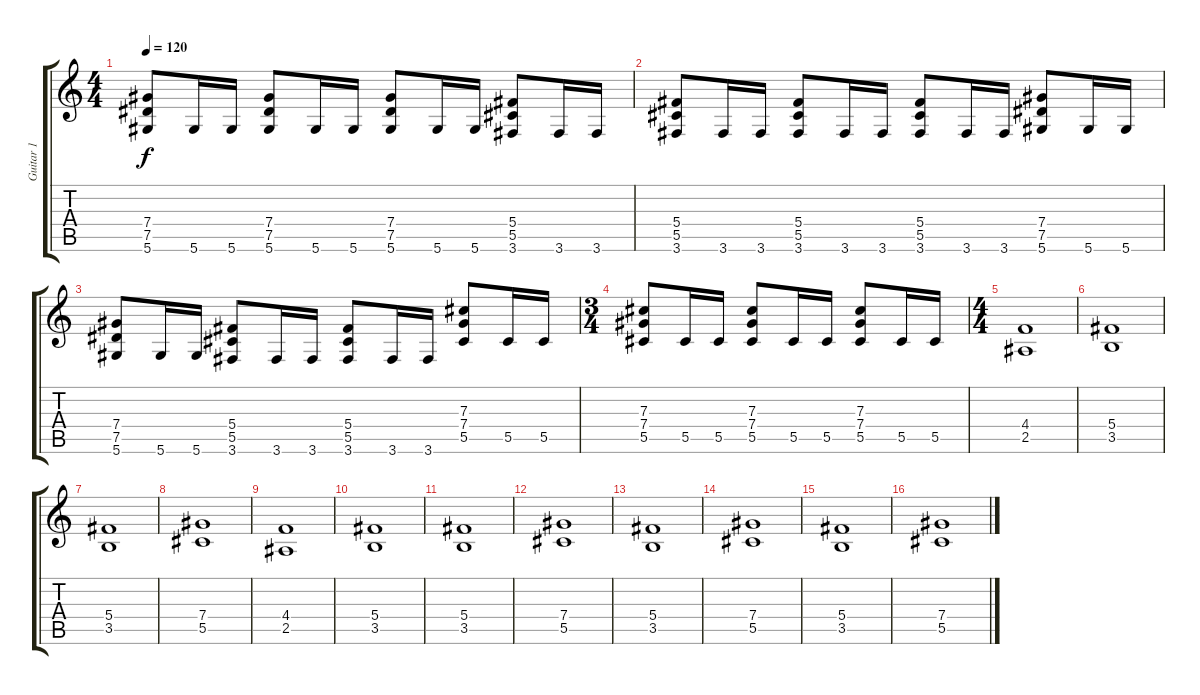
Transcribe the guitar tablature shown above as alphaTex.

\track ("Guitar 1" "Guitar 1") {instrument distortionguitar}
\staff {score tabs}
\tuning (Eb4 Bb3 Gb3 Db3 Ab2 Eb2) {hide}
\ts (4 4)
\tempo 120
\clef g2
\ks c
(7.4 7.5 5.6).8{dy f} 5.6.16 5.6.16 (7.4 7.5 5.6).8 5.6.16 5.6.16 (7.4 7.5 5.6).8 5.6.16 5.6.16 (5.4 5.5 3.6).8 3.6.16 3.6.16 |
(5.4 5.5 3.6).8 3.6.16 3.6.16 (5.4 5.5 3.6).8 3.6.16 3.6.16 (5.4 5.5 3.6).8 3.6.16 3.6.16 (7.4 7.5 5.6).8 5.6.16 5.6.16 |
(7.4 7.5 5.6).8 5.6.16 5.6.16 (5.4 5.5 3.6).8 3.6.16 3.6.16 (5.4 5.5 3.6).8 3.6.16 3.6.16 (7.3 7.4 5.5).8 5.5.16 5.5.16 |
\ts (3 4)
(7.3 7.4 5.5).8 5.5.16 5.5.16 (7.3 7.4 5.5).8 5.5.16 5.5.16 (7.3 7.4 5.5).8 5.5.16 5.5.16 |
\ts (4 4)
(4.4 2.5).1 |
(5.4 3.5).1 |
(5.4 3.5).1 |
(7.4 5.5).1 |
(4.4 2.5).1 |
(5.4 3.5).1 |
(5.4 3.5).1 |
(7.4 5.5).1 |
(5.4 3.5).1 |
(7.4 5.5).1 |
(5.4 3.5).1 |
(7.4 5.5).1
